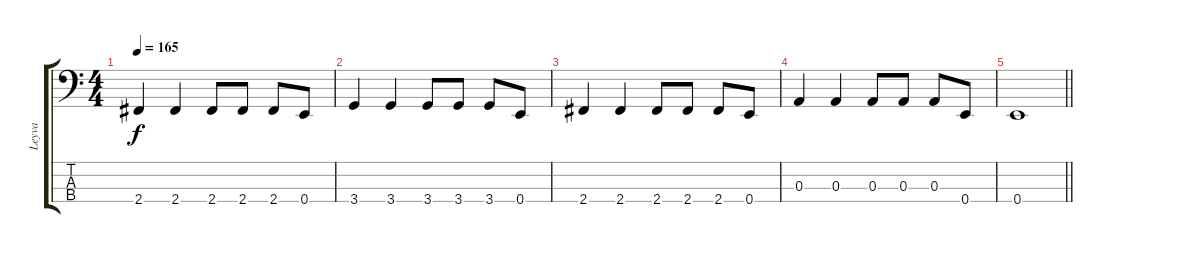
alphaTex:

\track ("Leyva" "Leyva") {instrument electricbassfinger}
\staff {score tabs}
\tuning (G2 D2 A1 E1) {hide}
\ts (4 4)
\tempo 165
\clef f4
\ks c
2.4.4{dy f} 2.4.4 2.4.8 2.4.8 2.4.8 0.4.8 |
3.4.4 3.4.4 3.4.8 3.4.8 3.4.8 0.4.8 |
2.4.4 2.4.4 2.4.8 2.4.8 2.4.8 0.4.8 |
0.3.4 0.3.4 0.3.8 0.3.8 0.3.8 0.4.8 |
\barLineRight lightlight
0.4.1
